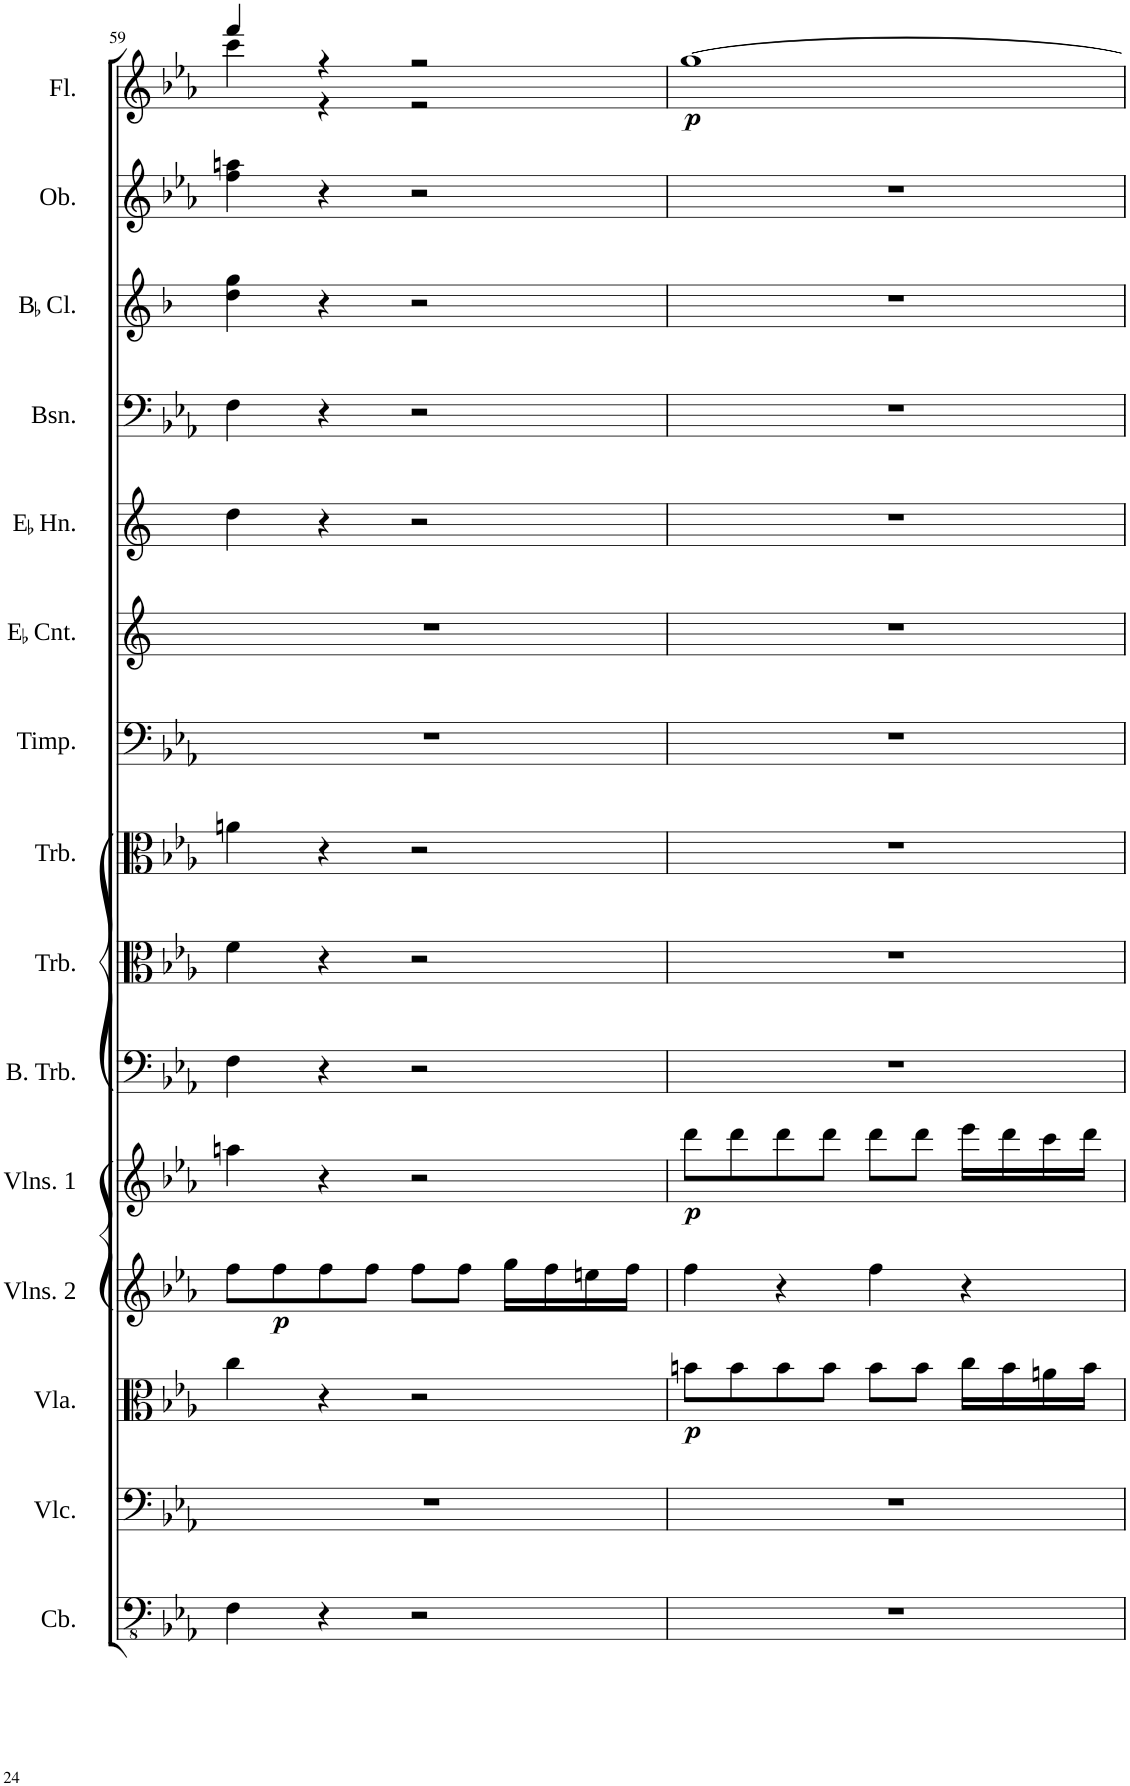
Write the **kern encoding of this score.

**kern	**kern	**kern	**dynam	**kern	**dynam	**kern	**dynam	**kern	**kern	**kern	**kern	**kern	**kern	**kern	**kern	**kern	**kern	**dynam
*part15	*part14	*part13	*part13	*part12	*part12	*part11	*part11	*part10	*part9	*part8	*part7	*part6	*part5	*part4	*part3	*part2	*part1	*part1
*staff15	*staff14	*staff13	*staff13	*staff12	*staff12	*staff11	*staff11	*staff10	*staff9	*staff8	*staff7	*staff6	*staff5	*staff4	*staff3	*staff2	*staff1	*staff1
*I"Double Bass	*I"Violoncello	*I"Viola	*	*I"Violins 2	*	*I"Violins 1	*	*I"Bass Trombone	*I"Trombone	*I"Trombone	*I"Timpani	*I"EaccidentalFlat Cornet	*I"EaccidentalFlat Horn	*I"Bassoon	*I"BaccidentalFlat Clarinet	*I"Oboe	*I"Flute	*
*	*I'Vlc.	*I'Vla.	*	*I'Vlns. 2	*	*I'Vlns. 1	*	*I'B. Trb.	*I'Trb.	*I'Trb.	*I'Timp.	*I'EaccidentalFlat Cnt.	*I'EaccidentalFlat Hn.	*I'Bsn.	*I'BaccidentalFlat Cl.	*I'Ob.	*I'Fl.	*
!!LO:PB:g=z
*clefFv4	*clefF4	*clefC3	*	*clefG2	*	*clefG2	*	*clefF4	*clefC3	*clefC3	*clefF4	*clefG2	*clefG2	*clefF4	*clefG2	*clefG2	*clefG2	*
*Trd7c12	*	*	*	*	*	*	*	*	*	*	*	*Trd-2c-3	*Trd5c9	*	*Trd1c2	*	*	*
*k[b-e-a-]	*k[b-e-a-]	*k[b-e-a-]	*	*k[b-e-a-]	*	*k[b-e-a-]	*	*k[b-e-a-]	*k[b-e-a-]	*k[b-e-a-]	*k[b-e-a-]	*k[]	*k[]	*k[b-e-a-]	*k[b-]	*k[b-e-a-]	*k[b-e-a-]	*
*M4/4	*M4/4	*M4/4	*	*M4/4	*	*M4/4	*	*M4/4	*M4/4	*M4/4	*M4/4	*M4/4	*M4/4	*M4/4	*M4/4	*M4/4	*M4/4	*
*met(c|)	*met(c|)	*met(c|)	*	*met(c|)	*	*met(c|)	*	*met(c|)	*met(c|)	*met(c|)	*met(c|)	*met(c|)	*met(c|)	*met(c|)	*met(c|)	*met(c|)	*met(c|)	*
=59	=59	=59	=59	=59	=59	=59	=59	=59	=59	=59	=59	=59	=59	=59	=59	=59	=59	=59
*	*	*	*	*	*	*	*	*	*	*	*	*	*	*	*	*	*^	*
4FF\	1r	4cc\	.	8ff\L	.	4aan\	.	4F\	4f\	4an\	1r	1r	4dd\	4F\	4dd\ 4gg\	4ff\ 4aan\	4fff/	4ccc\	.
!	!	!	!	!	!LO:DY:b	!	!	!	!	!	!	!	!	!	!	!	!	!	!
.	.	.	.	8ff\	p	.	.	.	.	.	.	.	.	.	.	.	.	.	.
4r	.	4r	.	8ff\	.	4r	.	4r	4r	4r	.	.	4r	4r	4r	4r	4r	4r	.
.	.	.	.	8ff\J	.	.	.	.	.	.	.	.	.	.	.	.	.	.	.
2r	.	2r	.	8ff\L	.	2r	.	2r	2r	2r	.	.	2r	2r	2r	2r	2r	2r	.
.	.	.	.	8ff\J	.	.	.	.	.	.	.	.	.	.	.	.	.	.	.
.	.	.	.	16gg\LL	.	.	.	.	.	.	.	.	.	.	.	.	.	.	.
.	.	.	.	16ff\	.	.	.	.	.	.	.	.	.	.	.	.	.	.	.
.	.	.	.	16een\	.	.	.	.	.	.	.	.	.	.	.	.	.	.	.
.	.	.	.	16ff\JJ	.	.	.	.	.	.	.	.	.	.	.	.	.	.	.
*	*	*	*	*	*	*	*	*	*	*	*	*	*	*	*	*	*v	*v	*
=60	=60	=60	=60	=60	=60	=60	=60	=60	=60	=60	=60	=60	=60	=60	=60	=60	=60	=60
!	!	!	!LO:DY:b	!	!	!	!LO:DY:b	!	!	!	!	!	!	!	!	!	!	!LO:DY:b
1r	1r	8bn\L	p	4ff\	.	8ddd\L	p	1r	1r	1r	1r	1r	1r	1r	1r	1r	[1gg	p
.	.	8b\	.	.	.	8ddd\	.	.	.	.	.	.	.	.	.	.	.	.
.	.	8b\	.	4r	.	8ddd\	.	.	.	.	.	.	.	.	.	.	.	.
.	.	8b\J	.	.	.	8ddd\J	.	.	.	.	.	.	.	.	.	.	.	.
.	.	8b\L	.	4ff\	.	8ddd\L	.	.	.	.	.	.	.	.	.	.	.	.
.	.	8b\J	.	.	.	8ddd\J	.	.	.	.	.	.	.	.	.	.	.	.
.	.	16cc\LL	.	4r	.	16eee-\LL	.	.	.	.	.	.	.	.	.	.	.	.
.	.	16b\	.	.	.	16ddd\	.	.	.	.	.	.	.	.	.	.	.	.
.	.	16an\	.	.	.	16ccc\	.	.	.	.	.	.	.	.	.	.	.	.
.	.	16b\JJ	.	.	.	16ddd\JJ	.	.	.	.	.	.	.	.	.	.	.	.
=	=	=	=	=	=	=	=	=	=	=	=	=	=	=	=	=	=	=
*-	*-	*-	*-	*-	*-	*-	*-	*-	*-	*-	*-	*-	*-	*-	*-	*-	*-	*-
